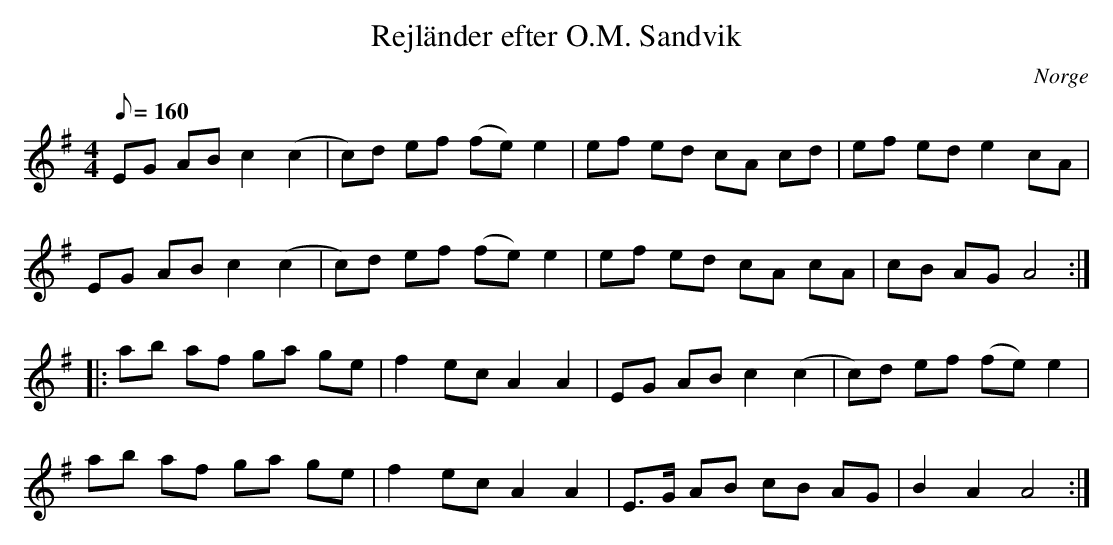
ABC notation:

X:1
T:Rejländer efter O.M. Sandvik
O:Norge
M:4/4
L:1/8
K:ADor
Q:160
V:1
EG AB c2 (c2 | c)d ef (fe) e2 | ef ed cA cd | ef ed e2 cA |
EG AB c2 (c2 | c)d ef (fe) e2 | ef ed cA cA | cB AG A4 ::
ab af ga ge | f2 ec A2 A2 | EG AB c2 (c2 | c)d ef (fe) e2 |
ab af ga ge | f2 ec A2 A2 | E>G AB cB AG | B2 A2 A4 :|
